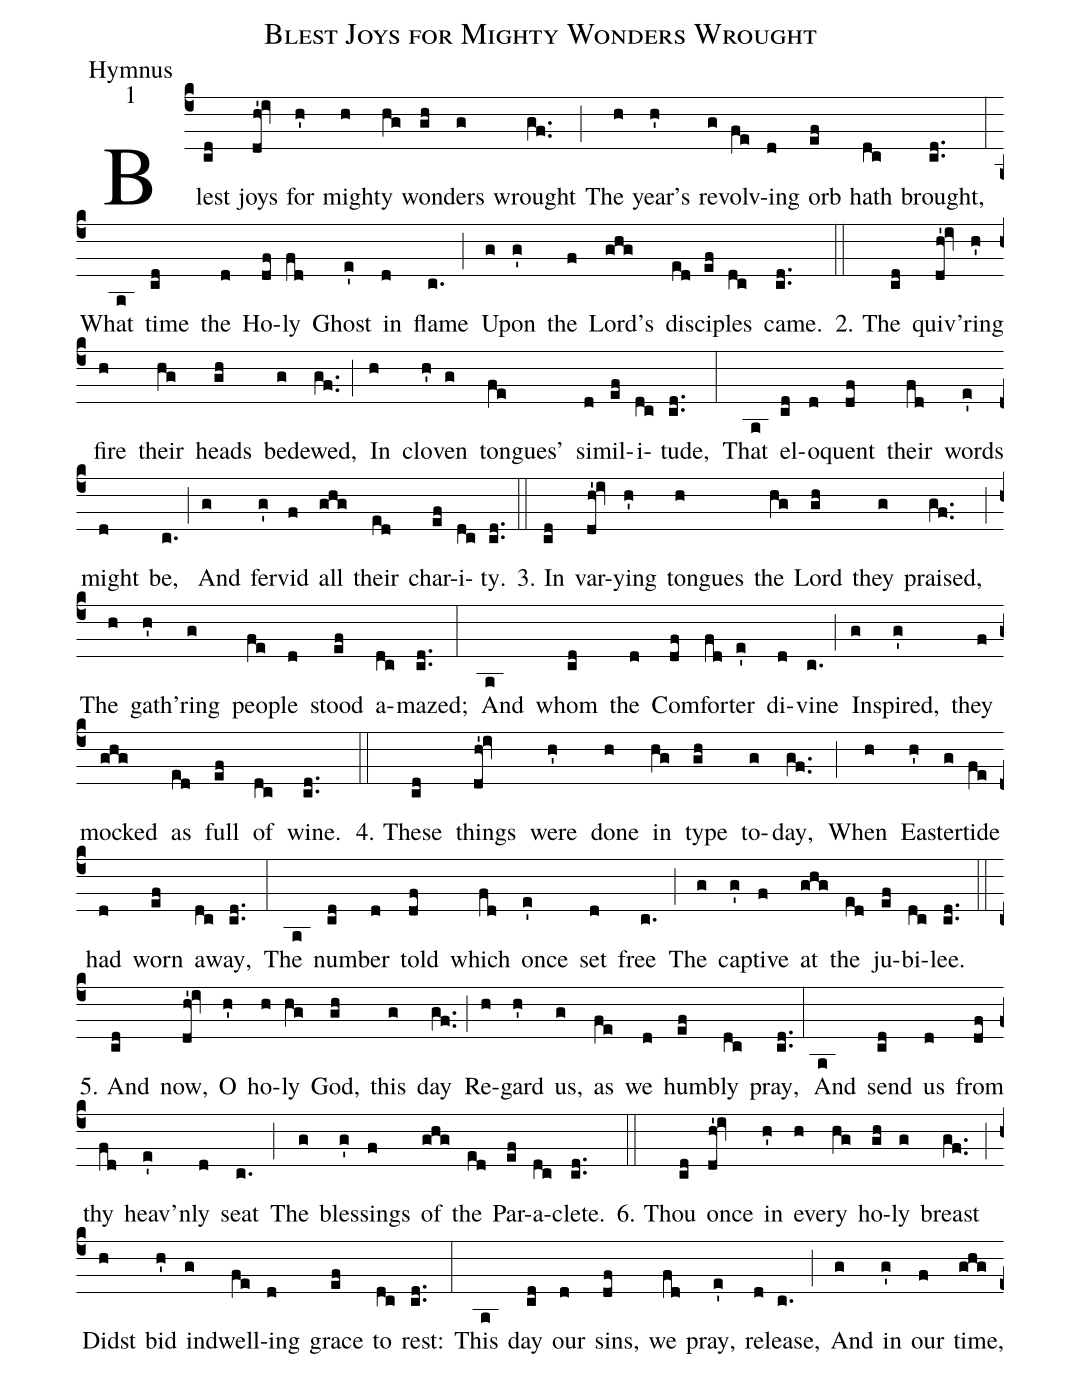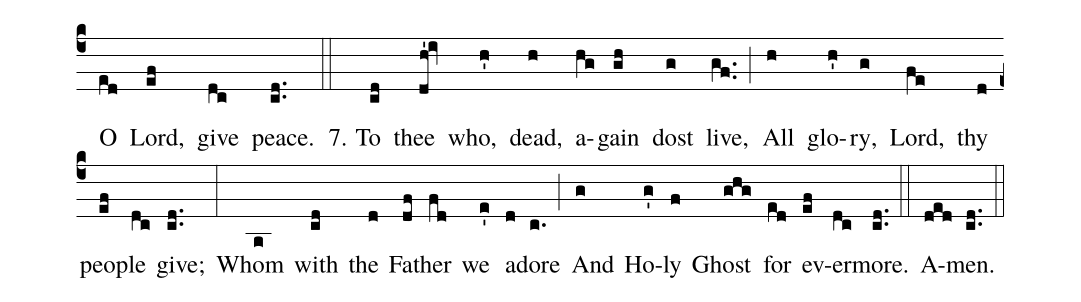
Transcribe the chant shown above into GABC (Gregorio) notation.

name: Blest Joys for Mighty Wonders Wrought;
office-part: Hymnus;
mode: 1;
%%
(c4)Blest(cd) joys(dh'!iv) for(h') might(h)y(hg) won(gh)ders(g) wrought(gf..) (;)
The(h) year’s(h') re(g)volv(fe)ing(d) orb(ef) hath(dc) brought,(cd..) (:)
What(a) time(cd) the(d) Ho(df)ly(fd) Ghost(e') in(d) flame(c.) (;)
Up(g)on(g') the(f) Lord’s(ghg) dis(ed)ci(ef)ples(dc) came.(cd..) (::)

2. The(cd) quiv(dh'!iv)'ring(h') fire(h) their(hg) heads(gh) be(g)dewed,(gf..) (;)
In(h) clo(h')ven(g) tongues'(fe) si(d)mil(ef)i(dc)tude,(cd..) (:)
That(a) el(cd)o(d)quent(df) their(fd) words(e') might(d) be,(c.) (;)
And(g) fer(g')vid(f) all(ghg) their(ed) char(ef)i(dc)ty.(cd..) (::)

3. In(cd) var(dh'!iv)ying(h') tongues(h) the(hg) Lord(gh) they(g) praised,(gf..) (;)
The(h) gath(h')'ring(g) peo(fe)ple(d) stood(ef) a(dc)mazed;(cd..) (:)
And(a) whom(cd) the(d) Com(df)fort(fd)er(e') di(d)vine(c.) (;)
In(g)spired,(g') they(f) mocked(ghg) as(ed) full(ef) of(dc) wine.(cd..) (::)

4. These(cd) things(dh'!iv) were(h') done(h) in(hg) type(gh) to-(g)day,(gf..) (;)
When(h) East(h')er(g)tide(fe) had(d) worn(ef) a(dc)way,(cd..) (:)
The(a) num(cd)ber(d) told(df) which(fd) once(e') set(d) free(c.) (;)
The(g) cap(g')tive(f) at(ghg) the(ed) ju(ef)bi(dc)lee.(cd..) (::)

5. And(cd) now,(dh'!iv) O(h') ho(h)ly(hg) God,(gh) this(g) day(gf..) (;)
Re(h)gard(h') us,(g) as(fe) we(d) hum(ef)bly(dc) pray,(cd..) (:)
And(a) send(cd) us(d) from(df) thy(fd) heav’n(e')ly(d) seat(c.) (;)
The(g) bless(g')ings(f) of(ghg) the(ed) Par(ef)a(dc)clete.(cd..) (::)

6. Thou(cd) once(dh'!iv) in(h') eve(h)ry(hg) ho(gh)ly(g) breast(gf..) (;)
Didst(h) bid(h') in(g)dwell(fe)ing(d) grace(ef) to(dc) rest:(cd..) (:)
This(a) day(cd) our(d) sins,(df) we(fd) pray,(e') re(d)lease,(c.) (;)
And(g) in(g') our(f) time,(ghg) O(ed) Lord,(ef) give(dc) peace.(cd..) (::)

7. To(cd) thee(dh'!iv) who,(h') dead,(h) a(hg)gain(gh) dost(g) live,(gf..) (;)
All(h) glo(h')ry,(g) Lord,(fe) thy(d) peo(ef)ple(dc) give;(cd..) (:)
Whom(a) with(cd) the(d) Fa(df)ther(fd) we(e') a(d)dore(c.) (;)
And(g) Ho(g')ly(f) Ghost(ghg) for(ed) ev(ef)er(dc)more.(cd..) (::)
A(ded)men.(cd..) (::)
